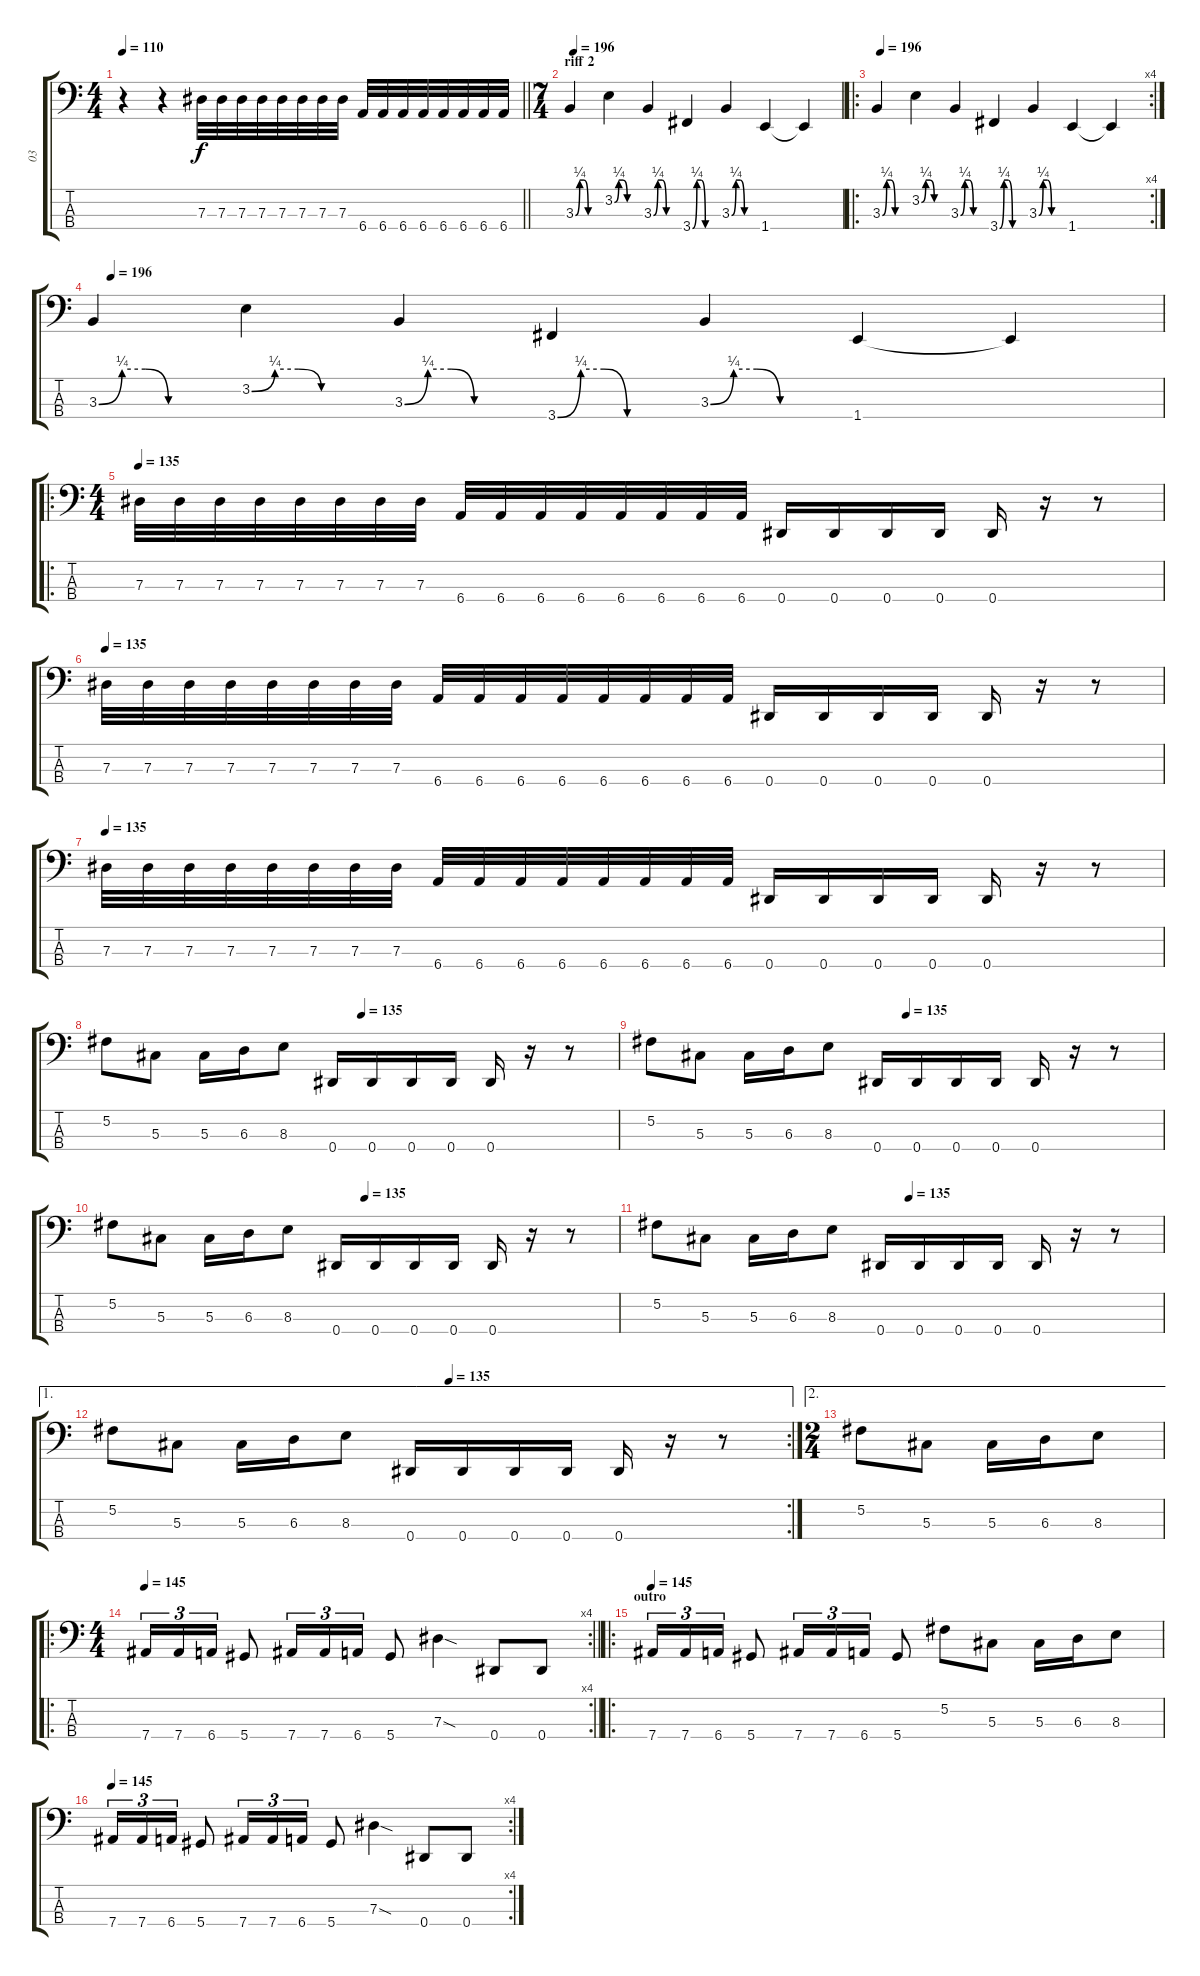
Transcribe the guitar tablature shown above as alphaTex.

\track ("03" "03") {instrument electricbassfinger}
\staff {score tabs}
\tuning (Gb2 Db2 Ab1 Eb1) {hide}
\ts (4 4)
\tempo 110
\clef f4
\barLineRight lightlight
\ks c
r.4{dy f} r.4 7.3.32 7.3.32 7.3.32 7.3.32 7.3.32 7.3.32 7.3.32 7.3.32 6.4.32 6.4.32 6.4.32 6.4.32 6.4.32 6.4.32 6.4.32 6.4.32 |
\ts (7 4)
\section ("" "riff 2")
\tempo (196 0.017857142857142856)
3.3{be (custom 0 0 10 1 20 1 30 0 60 0)}.4 3.2{be (custom 0 0 10 1 20 1 30 0 60 0)}.4 3.3{be (custom 0 0 10 1 20 1 30 0 60 0)}.4 3.4{be (custom 0 0 10 1 20 1 30 0 60 0)}.4 3.3{be (custom 0 0 10 1 20 1 30 0 60 0)}.4 1.4.4 1.4{t}.4 |
\ro
\rc 4
\tempo (196 0.017857142857142856)
3.3{be (custom 0 0 10 1 20 1 30 0 60 0)}.4 3.2{be (custom 0 0 10 1 20 1 30 0 60 0)}.4 3.3{be (custom 0 0 10 1 20 1 30 0 60 0)}.4 3.4{be (custom 0 0 10 1 20 1 30 0 60 0)}.4 3.3{be (custom 0 0 10 1 20 1 30 0 60 0)}.4 1.4.4 1.4{t}.4 |
\tempo (196 0.017857142857142856)
3.3{be (custom 0 0 10 1 20 1 30 0 60 0)}.4 3.2{be (custom 0 0 10 1 20 1 30 0 60 0)}.4 3.3{be (custom 0 0 10 1 20 1 30 0 60 0)}.4 3.4{be (custom 0 0 10 1 20 1 30 0 60 0)}.4 3.3{be (custom 0 0 10 1 20 1 30 0 60 0)}.4 1.4.4 1.4{t}.4 |
\ro
\ts (4 4)
\tempo 135
7.3.32 7.3.32 7.3.32 7.3.32 7.3.32 7.3.32 7.3.32 7.3.32 6.4.32 6.4.32 6.4.32 6.4.32 6.4.32 6.4.32 6.4.32 6.4.32 0.4.16 0.4.16 0.4.16 0.4.16 0.4.16 r.16 r.8 |
\tempo 135
7.3.32 7.3.32 7.3.32 7.3.32 7.3.32 7.3.32 7.3.32 7.3.32 6.4.32 6.4.32 6.4.32 6.4.32 6.4.32 6.4.32 6.4.32 6.4.32 0.4.16 0.4.16 0.4.16 0.4.16 0.4.16 r.16 r.8 |
\tempo 135
7.3.32 7.3.32 7.3.32 7.3.32 7.3.32 7.3.32 7.3.32 7.3.32 6.4.32 6.4.32 6.4.32 6.4.32 6.4.32 6.4.32 6.4.32 6.4.32 0.4.16 0.4.16 0.4.16 0.4.16 0.4.16 r.16 r.8 |
\tempo (135 0.5)
5.2.8 5.3.8 5.3.16 6.3.16 8.3.8 0.4.16 0.4.16 0.4.16 0.4.16 0.4.16 r.16 r.8 |
\tempo (135 0.5)
5.2.8 5.3.8 5.3.16 6.3.16 8.3.8 0.4.16 0.4.16 0.4.16 0.4.16 0.4.16 r.16 r.8 |
\tempo (135 0.5)
5.2.8 5.3.8 5.3.16 6.3.16 8.3.8 0.4.16 0.4.16 0.4.16 0.4.16 0.4.16 r.16 r.8 |
\tempo (135 0.5)
5.2.8 5.3.8 5.3.16 6.3.16 8.3.8 0.4.16 0.4.16 0.4.16 0.4.16 0.4.16 r.16 r.8 |
\ae 1
\rc 2
\tempo (135 0.5)
5.2.8 5.3.8 5.3.16 6.3.16 8.3.8 0.4.16 0.4.16 0.4.16 0.4.16 0.4.16 r.16 r.8 |
\ae 2
\ts (2 4)
5.2.8 5.3.8 5.3.16 6.3.16 8.3.8 |
\ro
\rc 4
\ts (4 4)
\tempo 145
\barLineRight lightlight
7.4.16{tu (3 2)} 7.4.16{tu (3 2)} 6.4.16{tu (3 2)} 5.4.8 7.4.16{tu (3 2)} 7.4.16{tu (3 2)} 6.4.16{tu (3 2)} 5.4.8 7.3{sod}.4 0.4.8 0.4.8 |
\ro
\section ("" "outro")
\tempo 145
7.4.16{tu (3 2)} 7.4.16{tu (3 2)} 6.4.16{tu (3 2)} 5.4.8 7.4.16{tu (3 2)} 7.4.16{tu (3 2)} 6.4.16{tu (3 2)} 5.4.8 5.2.8 5.3.8 5.3.16 6.3.16 8.3.8 |
\rc 4
\tempo 145
7.4.16{tu (3 2)} 7.4.16{tu (3 2)} 6.4.16{tu (3 2)} 5.4.8 7.4.16{tu (3 2)} 7.4.16{tu (3 2)} 6.4.16{tu (3 2)} 5.4.8 7.3{sod}.4 0.4.8 0.4.8
